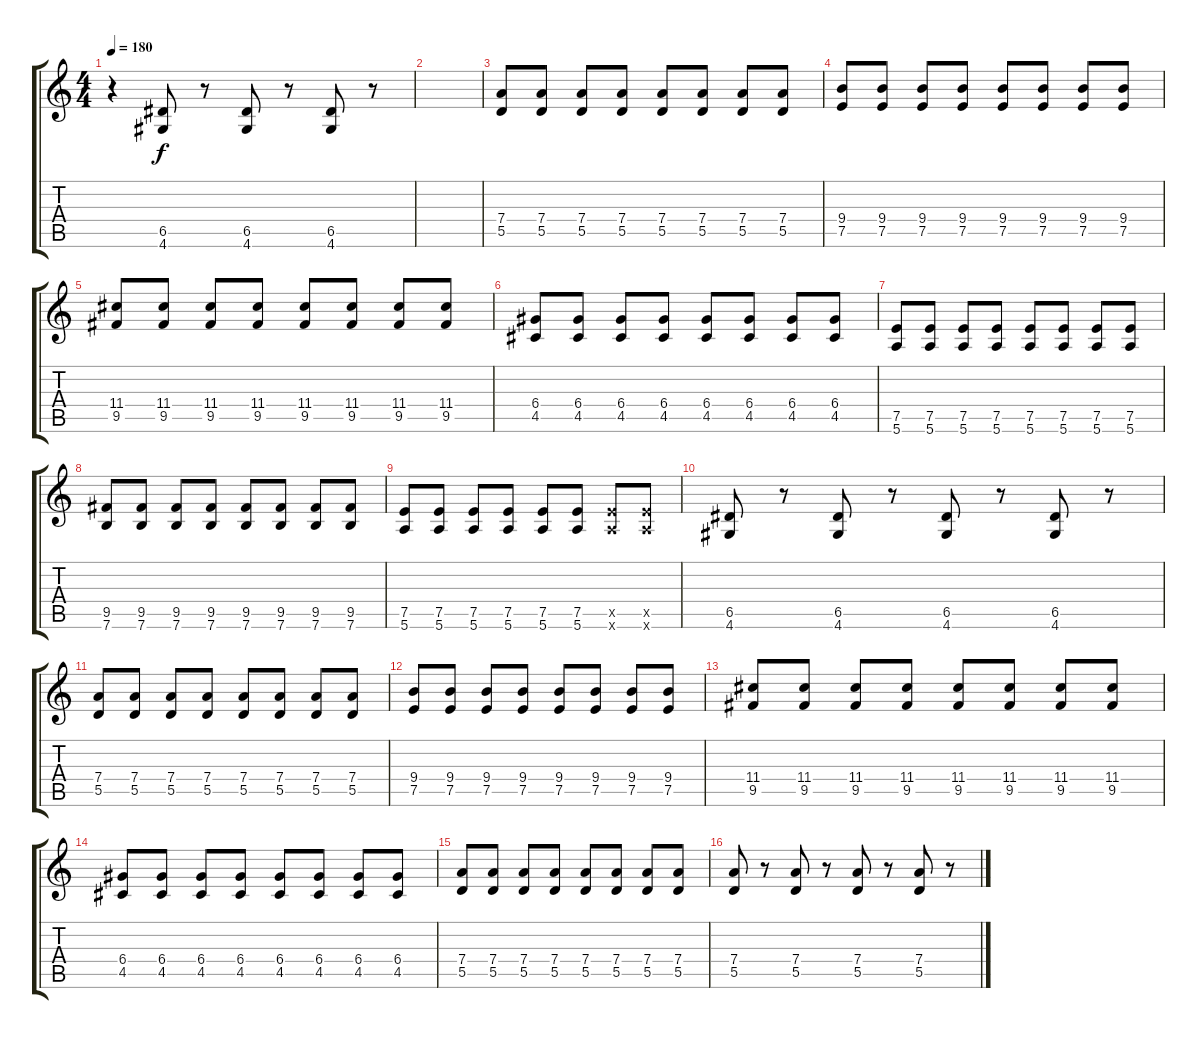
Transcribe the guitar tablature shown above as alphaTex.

\track "" {instrument overdrivenguitar}
\staff {score tabs}
\tuning (E4 B3 G3 D3 A2 E2) {hide}
\ts (4 4)
\tempo 180
\clef g2
\ks c
r.4{dy f} (6.5 4.6).8 r.8 (6.5 4.6).8 r.8 (6.5 4.6).8 r.8 |
|
(7.4 5.5).8 (7.4 5.5).8 (7.4 5.5).8 (7.4 5.5).8 (7.4 5.5).8 (7.4 5.5).8 (7.4 5.5).8 (7.4 5.5).8 |
(9.4 7.5).8 (9.4 7.5).8 (9.4 7.5).8 (9.4 7.5).8 (9.4 7.5).8 (9.4 7.5).8 (9.4 7.5).8 (9.4 7.5).8 |
(11.4 9.5).8 (11.4 9.5).8 (11.4 9.5).8 (11.4 9.5).8 (11.4 9.5).8 (11.4 9.5).8 (11.4 9.5).8 (11.4 9.5).8 |
(6.4 4.5).8 (6.4 4.5).8 (6.4 4.5).8 (6.4 4.5).8 (6.4 4.5).8 (6.4 4.5).8 (6.4 4.5).8 (6.4 4.5).8 |
(7.5 5.6).8 (7.5 5.6).8 (7.5 5.6).8 (7.5 5.6).8 (7.5 5.6).8 (7.5 5.6).8 (7.5 5.6).8 (7.5 5.6).8 |
(9.5 7.6).8 (9.5 7.6).8 (9.5 7.6).8 (9.5 7.6).8 (9.5 7.6).8 (9.5 7.6).8 (9.5 7.6).8 (9.5 7.6).8 |
(7.5 5.6).8 (7.5 5.6).8 (7.5 5.6).8 (7.5 5.6).8 (7.5 5.6).8 (7.5 5.6).8 (7.5{x} 5.6{x}).8 (7.5{x} 5.6{x}).8 |
(6.5 4.6).8 r.8 (6.5 4.6).8 r.8 (6.5 4.6).8 r.8 (6.5 4.6).8 r.8 |
(7.4 5.5).8 (7.4 5.5).8 (7.4 5.5).8 (7.4 5.5).8 (7.4 5.5).8 (7.4 5.5).8 (7.4 5.5).8 (7.4 5.5).8 |
(9.4 7.5).8 (9.4 7.5).8 (9.4 7.5).8 (9.4 7.5).8 (9.4 7.5).8 (9.4 7.5).8 (9.4 7.5).8 (9.4 7.5).8 |
(11.4 9.5).8 (11.4 9.5).8 (11.4 9.5).8 (11.4 9.5).8 (11.4 9.5).8 (11.4 9.5).8 (11.4 9.5).8 (11.4 9.5).8 |
(6.4 4.5).8 (6.4 4.5).8 (6.4 4.5).8 (6.4 4.5).8 (6.4 4.5).8 (6.4 4.5).8 (6.4 4.5).8 (6.4 4.5).8 |
(7.4 5.5).8 (7.4 5.5).8 (7.4 5.5).8 (7.4 5.5).8 (7.4 5.5).8 (7.4 5.5).8 (7.4 5.5).8 (7.4 5.5).8 |
(7.4 5.5).8 r.8 (7.4 5.5).8 r.8 (7.4 5.5).8 r.8 (7.4 5.5).8 r.8
